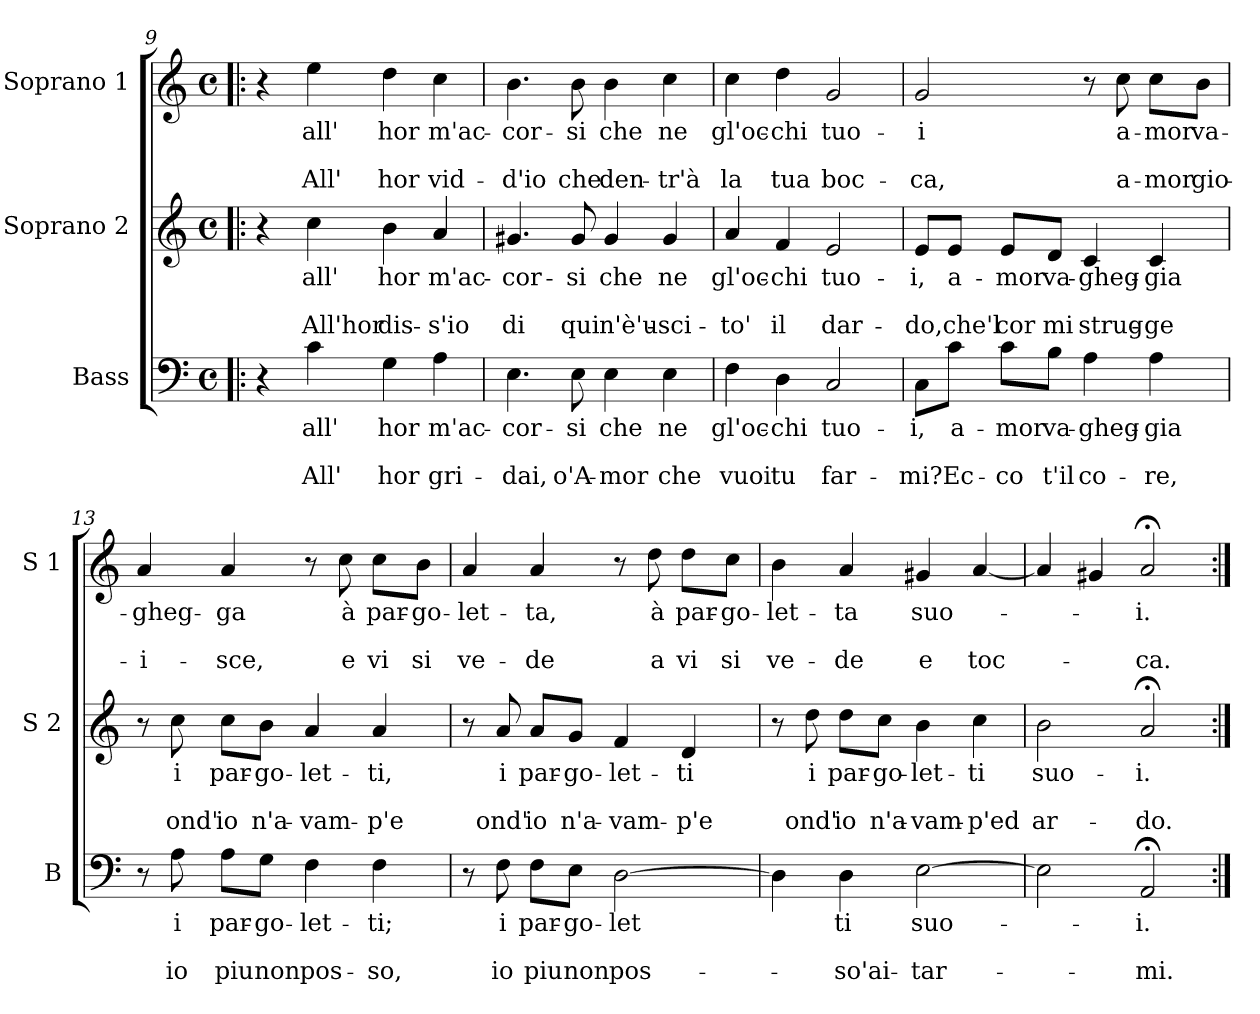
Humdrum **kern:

**kern	**text	**text	**text	**kern	**text	**text	**text	**kern	**text	**text	**text
*part3	*part3	*part3	*part3	*part2	*part2	*part2	*part2	*part1	*part1	*part1	*part1
*staff3	*staff3	*staff3	*staff3	*staff2	*staff2	*staff2	*staff2	*staff1	*staff1	*staff1	*staff1
*I"Bass	*	*	*	*I"Soprano 2	*	*	*	*I"Soprano 1	*	*	*
*I'B	*	*	*	*I'S 2	*	*	*	*I'S 1	*	*	*
!!LO:PB:g=z
*clefF4	*	*	*	*clefG2	*	*	*	*clefG2	*	*	*
*k[]	*	*	*	*k[]	*	*	*	*k[]	*	*	*
*C:	*	*	*	*C:	*	*	*	*C:	*	*	*
*M4/4	*	*	*	*M4/4	*	*	*	*M4/4	*	*	*
*met(c)	*	*	*	*met(c)	*	*	*	*met(c)	*	*	*
=9!|:	=9!|:	=9!|:	=9!|:	=9!|:	=9!|:	=9!|:	=9!|:	=9!|:	=9!|:	=9!|:	=9!|:
4r	.	.	.	4r	.	.	.	4r	.	.	.
!	!LO:LY:b	!	!LO:LY:b	!	!LO:LY:b	!	!LO:LY:b	!	!LO:LY:b	!	!LO:LY:b
4c\	all'	.	All'	4cc\	all'	.	All'hor	4ee\	all'	.	All'
!	!LO:LY:b	!	!LO:LY:b	!	!LO:LY:b	!	!LO:LY:b	!	!LO:LY:b	!	!LO:LY:b
4G\	hor	.	hor	4b\	hor	.	dis-	4dd\	hor	.	hor
!	!LO:LY:b	!	!LO:LY:b	!	!LO:LY:b	!	!LO:LY:b	!	!LO:LY:b	!	!LO:LY:b
4A\	m'ac-	.	gri-	4a/	m'ac-	.	-s'io	4cc\	m'ac-	.	vid-
=10	=10	=10	=10	=10	=10	=10	=10	=10	=10	=10	=10
!	!LO:LY:b	!	!LO:LY:b	!	!LO:LY:b	!	!LO:LY:b	!	!LO:LY:b	!	!LO:LY:b
4.E\	-cor-	.	-dai,	4.g#X/	-cor-	.	di	4.b\	-cor-	.	-d'io
!	!LO:LY:b	!	!LO:LY:b	!	!LO:LY:b	!	!LO:LY:b	!	!LO:LY:b	!	!LO:LY:b
8E\	-si	.	o'A-	8g#/	-si	.	qui	8b\	-si	.	che
!	!LO:LY:b	!	!LO:LY:b	!	!LO:LY:b	!	!LO:LY:b	!	!LO:LY:b	!	!LO:LY:b
4E\	che	.	-mor	4g#/	che	.	n'è'u-	4b\	che	.	den-
!	!LO:LY:b	!	!LO:LY:b	!	!LO:LY:b	!	!LO:LY:b	!	!LO:LY:b	!	!LO:LY:b
4E\	ne	.	che	4g#/	ne	.	-sci-	4cc\	ne	.	-tr'à
=11	=11	=11	=11	=11	=11	=11	=11	=11	=11	=11	=11
!	!LO:LY:b	!	!LO:LY:b	!	!LO:LY:b	!	!LO:LY:b	!	!LO:LY:b	!	!LO:LY:b
4F\	gl'oc-	.	vuoi	4a/	gl'oc-	.	-to'	4cc\	gl'oc-	.	la
!	!LO:LY:b	!	!LO:LY:b	!	!LO:LY:b	!	!LO:LY:b	!	!LO:LY:b	!	!LO:LY:b
4D\	-chi	.	tu	4f/	-chi	.	il	4dd\	-chi	.	tua
!	!LO:LY:b	!	!LO:LY:b	!	!LO:LY:b	!	!LO:LY:b	!	!LO:LY:b	!	!LO:LY:b
2C/	tuo-	.	far-	2e/	tuo-	.	dar-	2g/	tuo-	.	boc-
=12	=12	=12	=12	=12	=12	=12	=12	=12	=12	=12	=12
!	!LO:LY:b	!	!LO:LY:b	!	!LO:LY:b	!	!LO:LY:b	!	!LO:LY:b	!	!LO:LY:b
8C\L	-i,	.	-mi?	8e/L	-i,	.	-do,	2g/	-i	.	-ca,
!	!LO:LY:b	!	!LO:LY:b	!	!LO:LY:b	!	!LO:LY:b	!	!	!	!
8c\J	a-	.	Ec-	8e/J	a-	.	che'l	.	.	.	.
!	!LO:LY:b	!	!LO:LY:b	!	!LO:LY:b	!	!LO:LY:b	!	!	!	!
8c\L	-mor	.	-co	8e/L	-mor	.	cor	.	.	.	.
!	!LO:LY:b	!	!LO:LY:b	!	!LO:LY:b	!	!LO:LY:b	!	!	!	!
8B\J	va-	.	t'il	8d/J	va-	.	mi	.	.	.	.
!	!LO:LY:b	!	!LO:LY:b	!	!LO:LY:b	!	!LO:LY:b	!	!	!	!
4A\	-gheg-	.	co-	4c/	-gheg-	.	strug-	8r	.	.	.
!	!	!	!	!	!	!	!	!	!LO:LY:b	!	!LO:LY:b
.	.	.	.	.	.	.	.	8cc\	a-	.	a-
!	!LO:LY:b	!	!LO:LY:b	!	!LO:LY:b	!	!LO:LY:b	!	!LO:LY:b	!	!LO:LY:b
4A\	-gia	.	-re,	4c/	-gia	.	-ge	8cc\L	-mor	.	-mor
!	!	!	!	!	!	!	!	!	!LO:LY:b	!	!LO:LY:b
.	.	.	.	.	.	.	.	8b\J	va-	.	gio-
!!LO:LB:g=z
=13	=13	=13	=13	=13	=13	=13	=13	=13	=13	=13	=13
!	!	!	!	!	!	!	!	!	!LO:LY:b	!	!LO:LY:b
8r	.	.	.	8r	.	.	.	4a/	-gheg-	.	-i-
!	!LO:LY:b	!	!LO:LY:b	!	!LO:LY:b	!	!LO:LY:b	!	!	!	!
8A\	i	.	io	8cc\	i	.	ond'	.	.	.	.
!	!LO:LY:b	!	!LO:LY:b	!	!LO:LY:b	!	!LO:LY:b	!	!LO:LY:b	!	!LO:LY:b
8A\L	par-	.	piu	8cc\L	par-	.	io	4a/	-ga	.	-sce,
!	!LO:LY:b	!	!LO:LY:b	!	!LO:LY:b	!	!LO:LY:b	!	!	!	!
8G\J	-go-	.	non	8b\J	-go-	.	n'a-	.	.	.	.
!	!LO:LY:b	!	!LO:LY:b	!	!LO:LY:b	!	!LO:LY:b	!	!	!	!
4F\	-let-	.	pos-	4a/	-let-	.	-vam-	8r	.	.	.
!	!	!	!	!	!	!	!	!	!LO:LY:b	!	!LO:LY:b
.	.	.	.	.	.	.	.	8cc\	à	.	e
!	!LO:LY:b	!	!LO:LY:b	!	!LO:LY:b	!	!LO:LY:b	!	!LO:LY:b	!	!LO:LY:b
4F\	-ti;	.	-so,	4a/	-ti,	.	-p'e	8cc\L	par-	.	vi
!	!	!	!	!	!	!	!	!	!LO:LY:b	!	!LO:LY:b
.	.	.	.	.	.	.	.	8b\J	-go-	.	si
=14	=14	=14	=14	=14	=14	=14	=14	=14	=14	=14	=14
!	!	!	!	!	!	!	!	!	!LO:LY:b	!	!LO:LY:b
8r	.	.	.	8r	.	.	.	4a/	-let-	.	ve-
!	!LO:LY:b	!	!LO:LY:b	!	!LO:LY:b	!	!LO:LY:b	!	!	!	!
8F\	i	.	io	8a/	i	.	ond'	.	.	.	.
!	!LO:LY:b	!	!LO:LY:b	!	!LO:LY:b	!	!LO:LY:b	!	!LO:LY:b	!	!LO:LY:b
8F\L	par-	.	piu	8a/L	par-	.	io	4a/	-ta,	.	-de
!	!LO:LY:b	!	!LO:LY:b	!	!LO:LY:b	!	!LO:LY:b	!	!	!	!
8E\J	-go-	.	non	8g/J	-go-	.	n'a-	.	.	.	.
!	!LO:LY:b	!	!LO:LY:b	!	!LO:LY:b	!	!LO:LY:b	!	!	!	!
[2D\	-let	.	pos-	4f/	-let-	.	-vam-	8r	.	.	.
!	!	!	!	!	!	!	!	!	!LO:LY:b	!	!LO:LY:b
.	.	.	.	.	.	.	.	8dd\	à	.	a
!	!	!	!	!	!LO:LY:b	!	!LO:LY:b	!	!LO:LY:b	!	!LO:LY:b
.	.	.	.	4d/	-ti	.	-p'e	8dd\L	par-	.	vi
!	!	!	!	!	!	!	!	!	!LO:LY:b	!	!LO:LY:b
.	.	.	.	.	.	.	.	8cc\J	-go-	.	si
=15	=15	=15	=15	=15	=15	=15	=15	=15	=15	=15	=15
!	!	!	!	!	!	!	!	!	!LO:LY:b	!	!LO:LY:b
4D\]	.	.	.	8r	.	.	.	4b\	-let-	.	ve-
!	!	!	!	!	!LO:LY:b	!	!LO:LY:b	!	!	!	!
.	.	.	.	8dd\	i	.	ond'	.	.	.	.
!	!LO:LY:b	!	!LO:LY:b	!	!LO:LY:b	!	!LO:LY:b	!	!LO:LY:b	!	!LO:LY:b
4D\	ti	.	-so'ai-	8dd\L	par-	.	io	4a/	-ta	.	-de
!	!	!	!	!	!LO:LY:b	!	!LO:LY:b	!	!	!	!
.	.	.	.	8cc\J	-go-	.	n'a-	.	.	.	.
!	!LO:LY:b	!	!LO:LY:b	!	!LO:LY:b	!	!LO:LY:b	!	!LO:LY:b	!	!LO:LY:b
[2E\	suo-	.	-tar-	4b\	-let-	.	-vam-	4g#X/	suo-	.	e
!	!	!	!	!	!LO:LY:b	!	!LO:LY:b	!	!	!	!LO:LY:b
.	.	.	.	4cc\	-ti	.	-p'ed	[4a/	.	.	toc-
=16	=16	=16	=16	=16	=16	=16	=16	=16	=16	=16	=16
!	!	!	!	!	!LO:LY:b	!	!LO:LY:b	!	!	!	!
2E\]	.	.	.	2b\	suo-	.	ar-	4a/]	.	.	.
.	.	.	.	.	.	.	.	4g#X/	.	.	.
!	!LO:LY:b	!	!LO:LY:b	!	!LO:LY:b	!	!LO:LY:b	!	!LO:LY:b	!	!LO:LY:b
2AA;</	-i.	.	-mi.	2a;</	-i.	.	-do.	2a;</	-i.	.	-ca.
=:|!	=:|!	=:|!	=:|!	=:|!	=:|!	=:|!	=:|!	=:|!	=:|!	=:|!	=:|!
*-	*-	*-	*-	*-	*-	*-	*-	*-	*-	*-	*-
